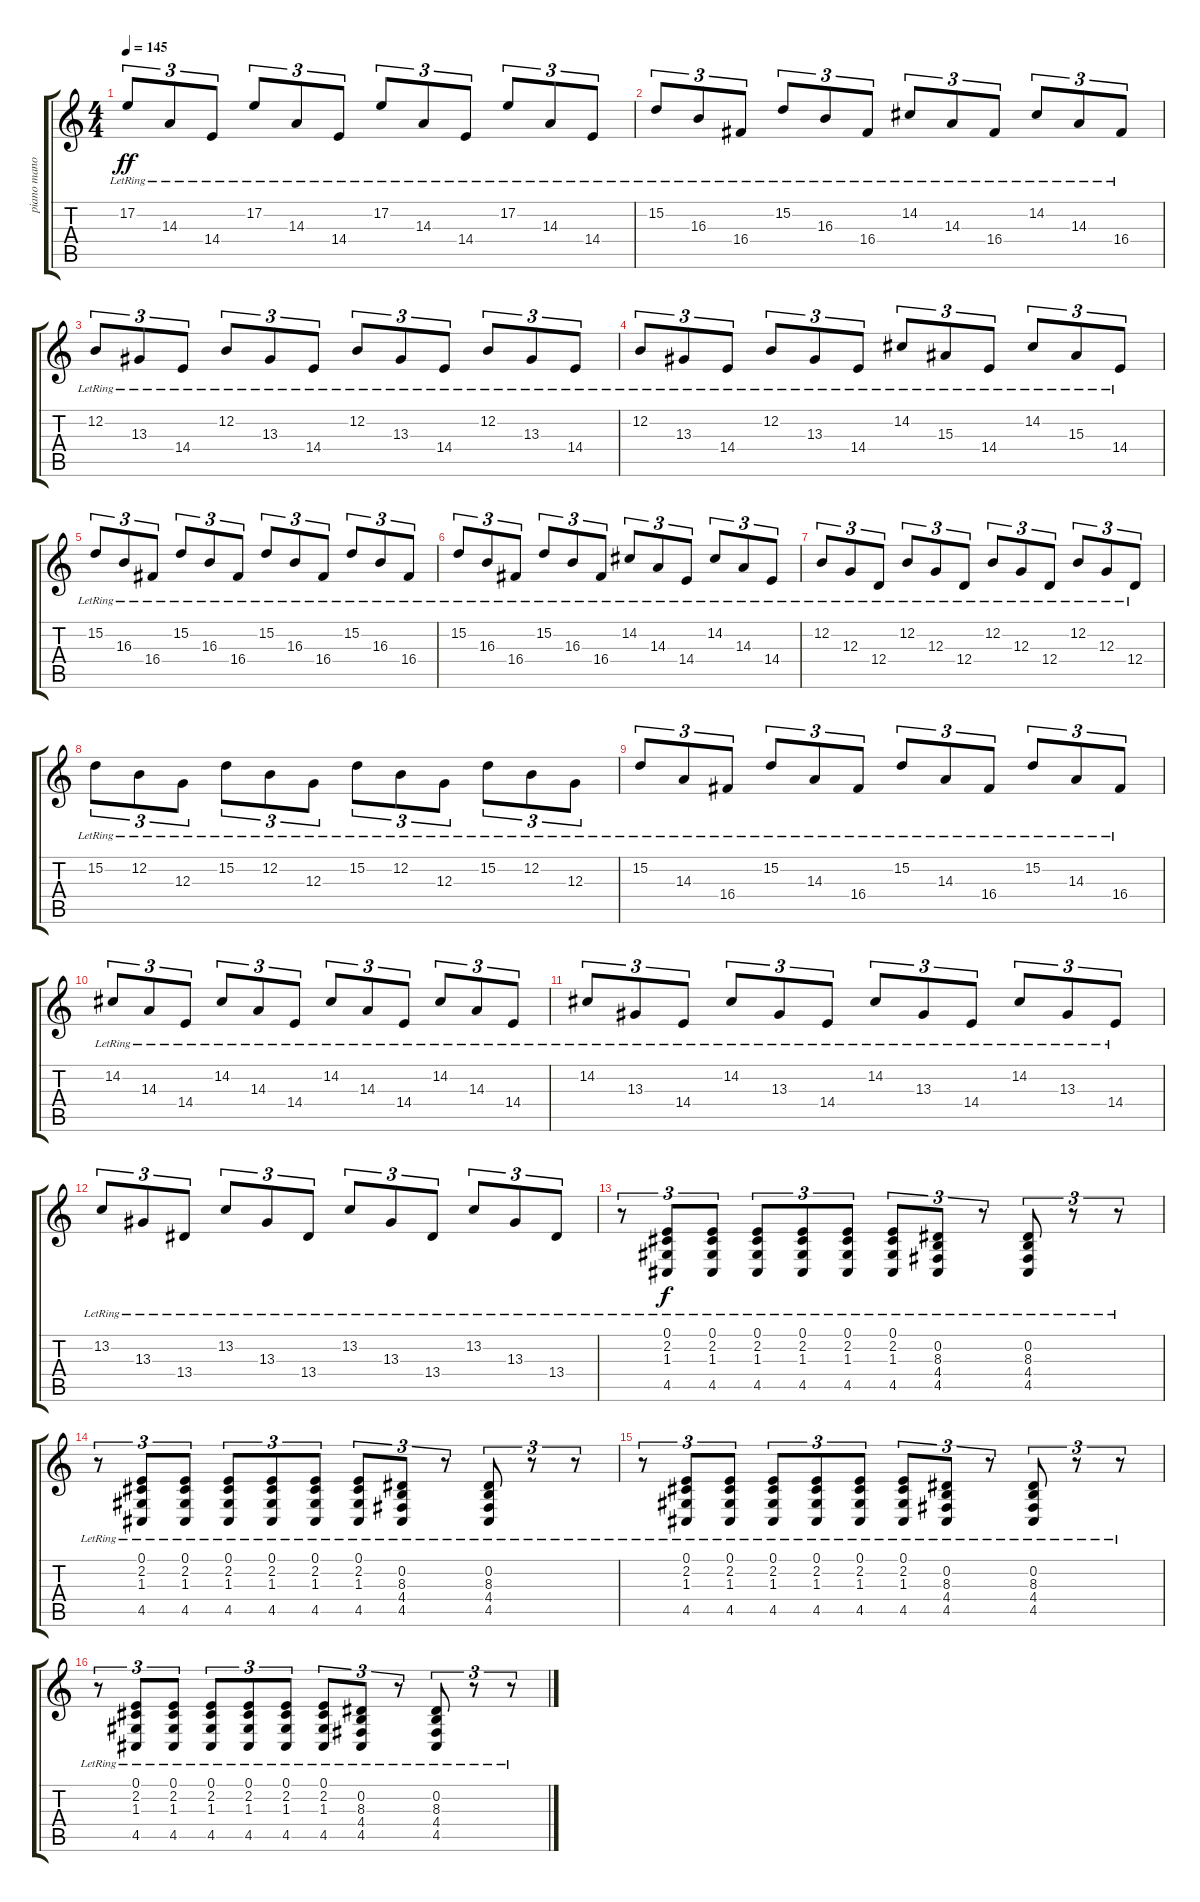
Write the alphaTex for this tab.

\track ("piano mano der" "piano mano") {instrument acousticgrandpiano}
\staff {score tabs}
\tuning (E4 B3 G3 D3 A2 E2) {hide}
\ts (4 4)
\tempo 145
\clef g2
\ks c
17.2{lr}.8{tu (3 2) dy ff} 14.3{lr}.8{tu (3 2)} 14.4{lr}.8{tu (3 2)} 17.2{lr}.8{tu (3 2)} 14.3{lr}.8{tu (3 2)} 14.4{lr}.8{tu (3 2)} 17.2{lr}.8{tu (3 2)} 14.3{lr}.8{tu (3 2)} 14.4{lr}.8{tu (3 2)} 17.2{lr}.8{tu (3 2)} 14.3{lr}.8{tu (3 2)} 14.4{lr}.8{tu (3 2)} |
15.2{lr}.8{tu (3 2)} 16.3{lr}.8{tu (3 2)} 16.4{lr}.8{tu (3 2)} 15.2{lr}.8{tu (3 2)} 16.3{lr}.8{tu (3 2)} 16.4{lr}.8{tu (3 2)} 14.2{lr}.8{tu (3 2)} 14.3{lr}.8{tu (3 2)} 16.4{lr}.8{tu (3 2)} 14.2{lr}.8{tu (3 2)} 14.3{lr}.8{tu (3 2)} 16.4{lr}.8{tu (3 2)} |
12.2{lr}.8{tu (3 2)} 13.3{lr}.8{tu (3 2)} 14.4{lr}.8{tu (3 2)} 12.2{lr}.8{tu (3 2)} 13.3{lr}.8{tu (3 2)} 14.4{lr}.8{tu (3 2)} 12.2{lr}.8{tu (3 2)} 13.3{lr}.8{tu (3 2)} 14.4{lr}.8{tu (3 2)} 12.2{lr}.8{tu (3 2)} 13.3{lr}.8{tu (3 2)} 14.4{lr}.8{tu (3 2)} |
12.2{lr}.8{tu (3 2)} 13.3{lr}.8{tu (3 2)} 14.4{lr}.8{tu (3 2)} 12.2{lr}.8{tu (3 2)} 13.3{lr}.8{tu (3 2)} 14.4{lr}.8{tu (3 2)} 14.2{lr}.8{tu (3 2)} 15.3{lr}.8{tu (3 2)} 14.4{lr}.8{tu (3 2)} 14.2{lr}.8{tu (3 2)} 15.3{lr}.8{tu (3 2)} 14.4{lr}.8{tu (3 2)} |
15.2{lr}.8{tu (3 2)} 16.3{lr}.8{tu (3 2)} 16.4{lr}.8{tu (3 2)} 15.2{lr}.8{tu (3 2)} 16.3{lr}.8{tu (3 2)} 16.4{lr}.8{tu (3 2)} 15.2{lr}.8{tu (3 2)} 16.3{lr}.8{tu (3 2)} 16.4{lr}.8{tu (3 2)} 15.2{lr}.8{tu (3 2)} 16.3{lr}.8{tu (3 2)} 16.4{lr}.8{tu (3 2)} |
15.2{lr}.8{tu (3 2)} 16.3{lr}.8{tu (3 2)} 16.4{lr}.8{tu (3 2)} 15.2{lr}.8{tu (3 2)} 16.3{lr}.8{tu (3 2)} 16.4{lr}.8{tu (3 2)} 14.2{lr}.8{tu (3 2)} 14.3{lr}.8{tu (3 2)} 14.4{lr}.8{tu (3 2)} 14.2{lr}.8{tu (3 2)} 14.3{lr}.8{tu (3 2)} 14.4{lr}.8{tu (3 2)} |
12.2{lr}.8{tu (3 2)} 12.3{lr}.8{tu (3 2)} 12.4{lr}.8{tu (3 2)} 12.2{lr}.8{tu (3 2)} 12.3{lr}.8{tu (3 2)} 12.4{lr}.8{tu (3 2)} 12.2{lr}.8{tu (3 2)} 12.3{lr}.8{tu (3 2)} 12.4{lr}.8{tu (3 2)} 12.2{lr}.8{tu (3 2)} 12.3{lr}.8{tu (3 2)} 12.4{lr}.8{tu (3 2)} |
15.2{lr}.8{tu (3 2)} 12.2{lr}.8{tu (3 2)} 12.3{lr}.8{tu (3 2)} 15.2{lr}.8{tu (3 2)} 12.2{lr}.8{tu (3 2)} 12.3{lr}.8{tu (3 2)} 15.2{lr}.8{tu (3 2)} 12.2{lr}.8{tu (3 2)} 12.3{lr}.8{tu (3 2)} 15.2{lr}.8{tu (3 2)} 12.2{lr}.8{tu (3 2)} 12.3{lr}.8{tu (3 2)} |
15.2{lr}.8{tu (3 2)} 14.3{lr}.8{tu (3 2)} 16.4{lr}.8{tu (3 2)} 15.2{lr}.8{tu (3 2)} 14.3{lr}.8{tu (3 2)} 16.4{lr}.8{tu (3 2)} 15.2{lr}.8{tu (3 2)} 14.3{lr}.8{tu (3 2)} 16.4{lr}.8{tu (3 2)} 15.2{lr}.8{tu (3 2)} 14.3{lr}.8{tu (3 2)} 16.4{lr}.8{tu (3 2)} |
14.2{lr}.8{tu (3 2)} 14.3{lr}.8{tu (3 2)} 14.4{lr}.8{tu (3 2)} 14.2{lr}.8{tu (3 2)} 14.3{lr}.8{tu (3 2)} 14.4{lr}.8{tu (3 2)} 14.2{lr}.8{tu (3 2)} 14.3{lr}.8{tu (3 2)} 14.4{lr}.8{tu (3 2)} 14.2{lr}.8{tu (3 2)} 14.3{lr}.8{tu (3 2)} 14.4{lr}.8{tu (3 2)} |
14.2{lr}.8{tu (3 2)} 13.3{lr}.8{tu (3 2)} 14.4{lr}.8{tu (3 2)} 14.2{lr}.8{tu (3 2)} 13.3{lr}.8{tu (3 2)} 14.4{lr}.8{tu (3 2)} 14.2{lr}.8{tu (3 2)} 13.3{lr}.8{tu (3 2)} 14.4{lr}.8{tu (3 2)} 14.2{lr}.8{tu (3 2)} 13.3{lr}.8{tu (3 2)} 14.4{lr}.8{tu (3 2)} |
13.2{lr}.8{tu (3 2)} 13.3{lr}.8{tu (3 2)} 13.4{lr}.8{tu (3 2)} 13.2{lr}.8{tu (3 2)} 13.3{lr}.8{tu (3 2)} 13.4{lr}.8{tu (3 2)} 13.2{lr}.8{tu (3 2)} 13.3{lr}.8{tu (3 2)} 13.4{lr}.8{tu (3 2)} 13.2{lr}.8{tu (3 2)} 13.3{lr}.8{tu (3 2)} 13.4{lr}.8{tu (3 2)} |
r.8{tu (3 2)} (0.1{lr} 2.2{lr} 1.3{lr} 4.5{lr}).8{tu (3 2) dy f} (0.1{lr} 2.2{lr} 1.3{lr} 4.5{lr}).8{tu (3 2)} (0.1{lr} 2.2{lr} 1.3{lr} 4.5{lr}).8{tu (3 2)} (0.1{lr} 2.2{lr} 1.3{lr} 4.5{lr}).8{tu (3 2)} (0.1{lr} 2.2{lr} 1.3{lr} 4.5{lr}).8{tu (3 2)} (0.1{lr} 2.2{lr} 1.3{lr} 4.5{lr}).8{tu (3 2)} (0.2{lr} 8.3{lr} 4.4{lr} 4.5{lr}).8{tu (3 2)} r.8{tu (3 2)} (0.2{lr} 8.3{lr} 4.4{lr} 4.5{lr}).8{tu (3 2)} r.8{tu (3 2)} r.8{tu (3 2)} |
r.8{tu (3 2)} (0.1{lr} 2.2{lr} 1.3{lr} 4.5{lr}).8{tu (3 2)} (0.1{lr} 2.2{lr} 1.3{lr} 4.5{lr}).8{tu (3 2)} (0.1{lr} 2.2{lr} 1.3{lr} 4.5{lr}).8{tu (3 2)} (0.1{lr} 2.2{lr} 1.3{lr} 4.5{lr}).8{tu (3 2)} (0.1{lr} 2.2{lr} 1.3{lr} 4.5{lr}).8{tu (3 2)} (0.1{lr} 2.2{lr} 1.3{lr} 4.5{lr}).8{tu (3 2)} (0.2{lr} 8.3{lr} 4.4{lr} 4.5{lr}).8{tu (3 2)} r.8{tu (3 2)} (0.2{lr} 8.3{lr} 4.4{lr} 4.5{lr}).8{tu (3 2)} r.8{tu (3 2)} r.8{tu (3 2)} |
r.8{tu (3 2)} (0.1{lr} 2.2{lr} 1.3{lr} 4.5{lr}).8{tu (3 2)} (0.1{lr} 2.2{lr} 1.3{lr} 4.5{lr}).8{tu (3 2)} (0.1{lr} 2.2{lr} 1.3{lr} 4.5{lr}).8{tu (3 2)} (0.1{lr} 2.2{lr} 1.3{lr} 4.5{lr}).8{tu (3 2)} (0.1{lr} 2.2{lr} 1.3{lr} 4.5{lr}).8{tu (3 2)} (0.1{lr} 2.2{lr} 1.3{lr} 4.5{lr}).8{tu (3 2)} (0.2{lr} 8.3{lr} 4.4{lr} 4.5{lr}).8{tu (3 2)} r.8{tu (3 2)} (0.2{lr} 8.3{lr} 4.4{lr} 4.5{lr}).8{tu (3 2)} r.8{tu (3 2)} r.8{tu (3 2)} |
r.8{tu (3 2)} (0.1{lr} 2.2{lr} 1.3{lr} 4.5{lr}).8{tu (3 2)} (0.1{lr} 2.2{lr} 1.3{lr} 4.5{lr}).8{tu (3 2)} (0.1{lr} 2.2{lr} 1.3{lr} 4.5{lr}).8{tu (3 2)} (0.1{lr} 2.2{lr} 1.3{lr} 4.5{lr}).8{tu (3 2)} (0.1{lr} 2.2{lr} 1.3{lr} 4.5{lr}).8{tu (3 2)} (0.1{lr} 2.2{lr} 1.3{lr} 4.5{lr}).8{tu (3 2)} (0.2{lr} 8.3{lr} 4.4{lr} 4.5{lr}).8{tu (3 2)} r.8{tu (3 2)} (0.2{lr} 8.3{lr} 4.4{lr} 4.5{lr}).8{tu (3 2)} r.8{tu (3 2)} r.8{tu (3 2)}
